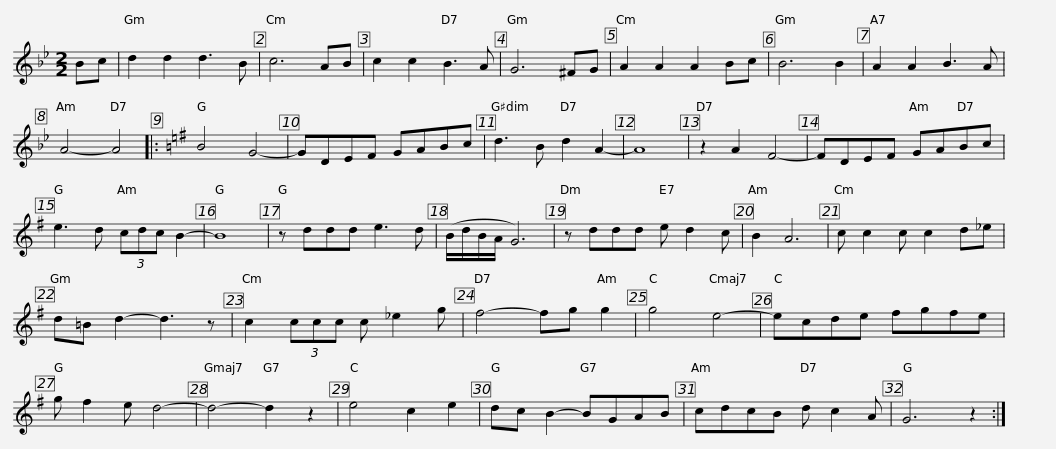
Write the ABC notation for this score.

X:1
L:1/8
M:2/2
I:linebreak $
K:Gmin
V:1 treble
V:1
 Bc | d2 d2 d3 B | c6 AB | c2 c2 B3 A | G6 ^FG | %5
 A2 A2 A2 Bc | B6 B2 | A2 A2 B3 A | A4- A4 |:$[K:G] B4 G4- | %10
 GDEF GABc | d3 B d2 A2- | A8 | z2 A2 F4- | FDEF GABc | %15
 e3 d (3cdc B2- | B8 |$ z ddd e3 d | (B/d/B/A/ G6) | z ddd e d2 c | %20
 B2 A6 | c c2 c c2 d_e | d=B d2- d3 z | c2 (3ccc c _e2 g |$ f4- fg g2 | %25
 g4 e4- | ecde fgfe | g f2 e d4- | d4- d2 z2 | e4 c2 e2 | %30
 dc B2- BGAB | cdcB d c2 A |$ G6 z2 :| %33
